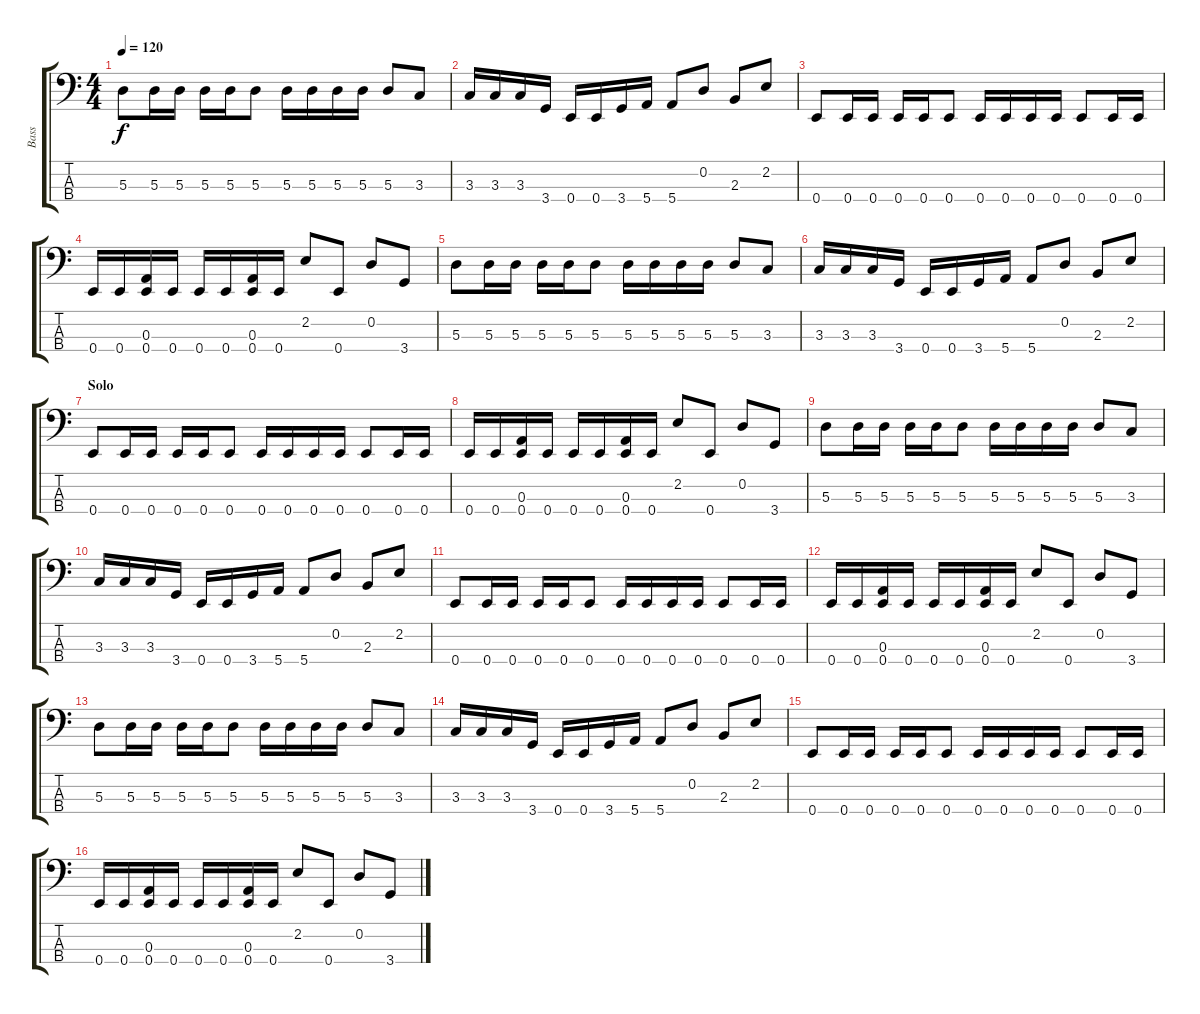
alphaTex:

\track ("Bass" "Bass") {instrument electricbassfinger}
\staff {score tabs}
\tuning (G2 D2 A1 E1) {hide}
\ts (4 4)
\tempo 120
\clef f4
\ks c
5.3.8{dy f} 5.3.16 5.3.16 5.3.16 5.3.16 5.3.8 5.3.16 5.3.16 5.3.16 5.3.16 5.3.8 3.3.8 |
3.3.16 3.3.16 3.3.16 3.4.16 0.4.16 0.4.16 3.4.16 5.4.16 5.4.8 0.2.8 2.3.8 2.2.8 |
0.4.8 0.4.16 0.4.16 0.4.16 0.4.16 0.4.8 0.4.16 0.4.16 0.4.16 0.4.16 0.4.8 0.4.16 0.4.16 |
0.4.16 0.4.16 (0.3 0.4).16 0.4.16 0.4.16 0.4.16 (0.3 0.4).16 0.4.16 2.2.8 0.4.8 0.2.8 3.4.8 |
5.3.8 5.3.16 5.3.16 5.3.16 5.3.16 5.3.8 5.3.16 5.3.16 5.3.16 5.3.16 5.3.8 3.3.8 |
3.3.16 3.3.16 3.3.16 3.4.16 0.4.16 0.4.16 3.4.16 5.4.16 5.4.8 0.2.8 2.3.8 2.2.8 |
\section ("" "Solo")
0.4.8 0.4.16 0.4.16 0.4.16 0.4.16 0.4.8 0.4.16 0.4.16 0.4.16 0.4.16 0.4.8 0.4.16 0.4.16 |
0.4.16 0.4.16 (0.3 0.4).16 0.4.16 0.4.16 0.4.16 (0.3 0.4).16 0.4.16 2.2.8 0.4.8 0.2.8 3.4.8 |
5.3.8 5.3.16 5.3.16 5.3.16 5.3.16 5.3.8 5.3.16 5.3.16 5.3.16 5.3.16 5.3.8 3.3.8 |
3.3.16 3.3.16 3.3.16 3.4.16 0.4.16 0.4.16 3.4.16 5.4.16 5.4.8 0.2.8 2.3.8 2.2.8 |
0.4.8 0.4.16 0.4.16 0.4.16 0.4.16 0.4.8 0.4.16 0.4.16 0.4.16 0.4.16 0.4.8 0.4.16 0.4.16 |
0.4.16 0.4.16 (0.3 0.4).16 0.4.16 0.4.16 0.4.16 (0.3 0.4).16 0.4.16 2.2.8 0.4.8 0.2.8 3.4.8 |
5.3.8 5.3.16 5.3.16 5.3.16 5.3.16 5.3.8 5.3.16 5.3.16 5.3.16 5.3.16 5.3.8 3.3.8 |
3.3.16 3.3.16 3.3.16 3.4.16 0.4.16 0.4.16 3.4.16 5.4.16 5.4.8 0.2.8 2.3.8 2.2.8 |
0.4.8 0.4.16 0.4.16 0.4.16 0.4.16 0.4.8 0.4.16 0.4.16 0.4.16 0.4.16 0.4.8 0.4.16 0.4.16 |
0.4.16 0.4.16 (0.3 0.4).16 0.4.16 0.4.16 0.4.16 (0.3 0.4).16 0.4.16 2.2.8 0.4.8 0.2.8 3.4.8
